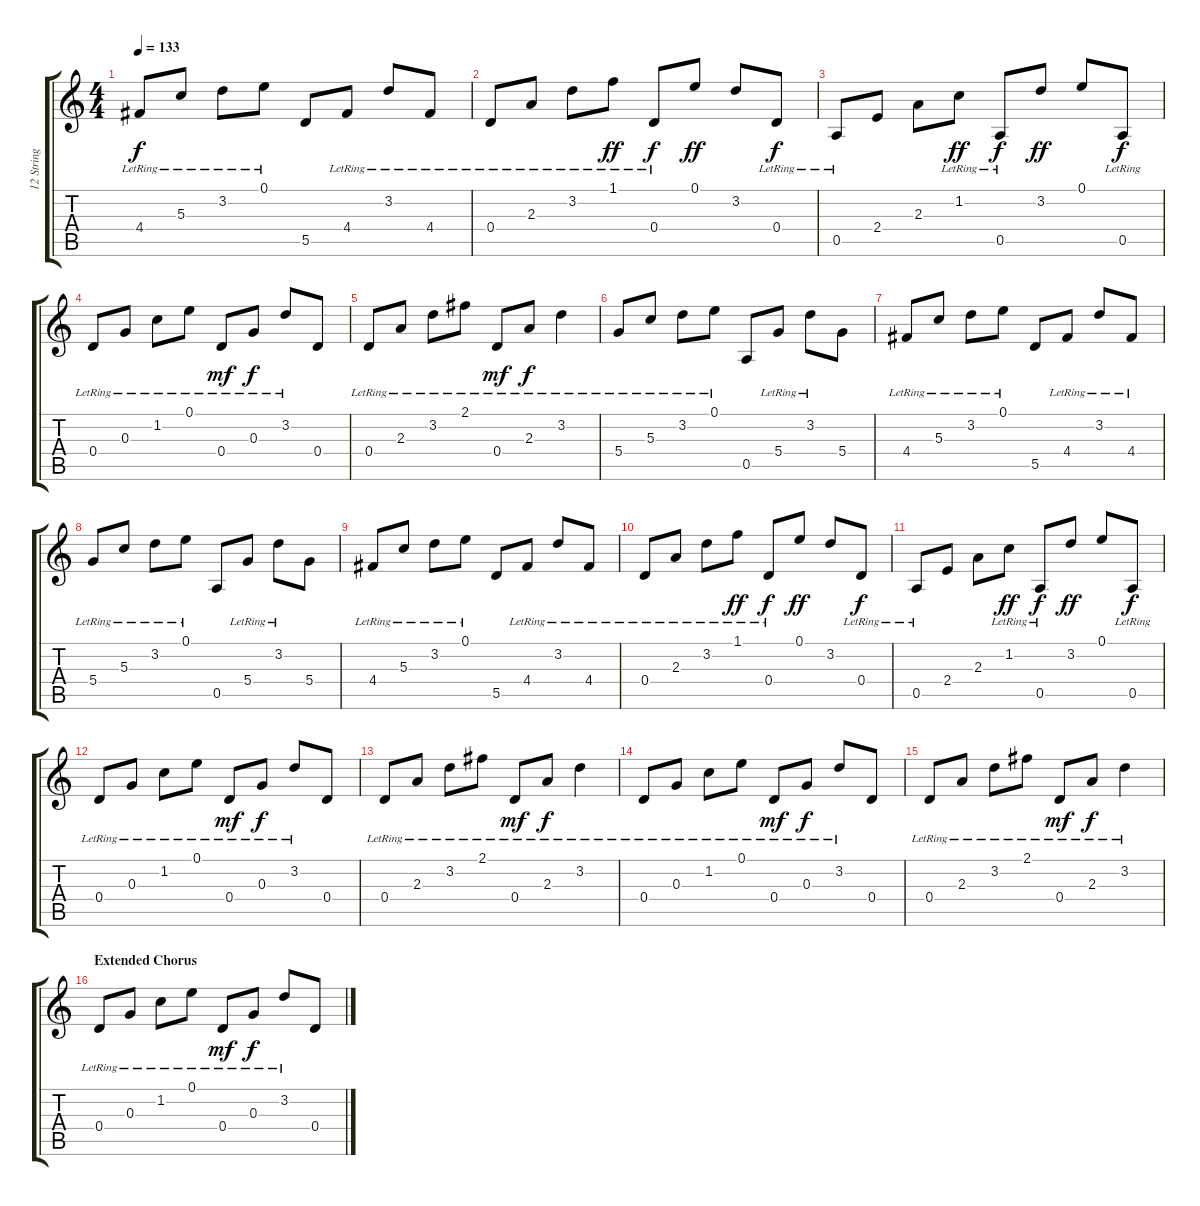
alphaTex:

\track ("12 String Guitar" "12 String ") {instrument acousticguitarsteel}
\staff {score tabs}
\tuning (E4 B3 G3 D3 A2 E2) {hide}
\ts (4 4)
\tempo 133
\clef g2
\ks c
4.4{lr}.8{dy f} 5.3{lr}.8 3.2{lr}.8 0.1{lr}.8 5.5.8 4.4{lr}.8 3.2{lr}.8 4.4{lr}.8 |
0.4{lr}.8 2.3{lr}.8 3.2{lr}.8 1.1{lr}.8{dy ff} 0.4{lr}.8{dy f} 0.1.8{dy ff} 3.2.8 0.4{lr}.8{dy f} |
0.5{lr}.8 2.4.8 2.3.8 1.2{lr}.8{dy ff} 0.5{lr}.8{dy f} 3.2.8{dy ff} 0.1.8 0.5{lr}.8{dy f} |
0.4{lr}.8 0.3{lr}.8 1.2{lr}.8 0.1{lr}.8 0.4{lr}.8{dy mf} 0.3{lr}.8{dy f} 3.2{lr}.8 0.4.8 |
0.4{lr}.8 2.3{lr}.8 3.2{lr}.8 2.1{lr}.8 0.4{lr}.8{dy mf} 2.3{lr}.8{dy f} 3.2{lr}.4 |
5.4{lr}.8 5.3{lr}.8 3.2{lr}.8 0.1{lr}.8 0.5.8 5.4{lr}.8 3.2{lr}.8 5.4.8 |
4.4{lr}.8 5.3{lr}.8 3.2{lr}.8 0.1{lr}.8 5.5.8 4.4{lr}.8 3.2{lr}.8 4.4{lr}.8 |
5.4{lr}.8 5.3{lr}.8 3.2{lr}.8 0.1{lr}.8 0.5.8 5.4{lr}.8 3.2{lr}.8 5.4.8 |
4.4{lr}.8 5.3{lr}.8 3.2{lr}.8 0.1{lr}.8 5.5.8 4.4{lr}.8 3.2{lr}.8 4.4{lr}.8 |
0.4{lr}.8 2.3{lr}.8 3.2{lr}.8 1.1{lr}.8{dy ff} 0.4{lr}.8{dy f} 0.1.8{dy ff} 3.2.8 0.4{lr}.8{dy f} |
0.5{lr}.8 2.4.8 2.3.8 1.2{lr}.8{dy ff} 0.5{lr}.8{dy f} 3.2.8{dy ff} 0.1.8 0.5{lr}.8{dy f} |
0.4{lr}.8 0.3{lr}.8 1.2{lr}.8 0.1{lr}.8 0.4{lr}.8{dy mf} 0.3{lr}.8{dy f} 3.2{lr}.8 0.4.8 |
0.4{lr}.8 2.3{lr}.8 3.2{lr}.8 2.1{lr}.8 0.4{lr}.8{dy mf} 2.3{lr}.8{dy f} 3.2{lr}.4 |
0.4{lr}.8 0.3{lr}.8 1.2{lr}.8 0.1{lr}.8 0.4{lr}.8{dy mf} 0.3{lr}.8{dy f} 3.2{lr}.8 0.4.8 |
0.4{lr}.8 2.3{lr}.8 3.2{lr}.8 2.1{lr}.8 0.4{lr}.8{dy mf} 2.3{lr}.8{dy f} 3.2{lr}.4 |
\section ("" "Extended Chorus")
0.4{lr}.8 0.3{lr}.8 1.2{lr}.8 0.1{lr}.8 0.4{lr}.8{dy mf} 0.3{lr}.8{dy f} 3.2{lr}.8 0.4.8
